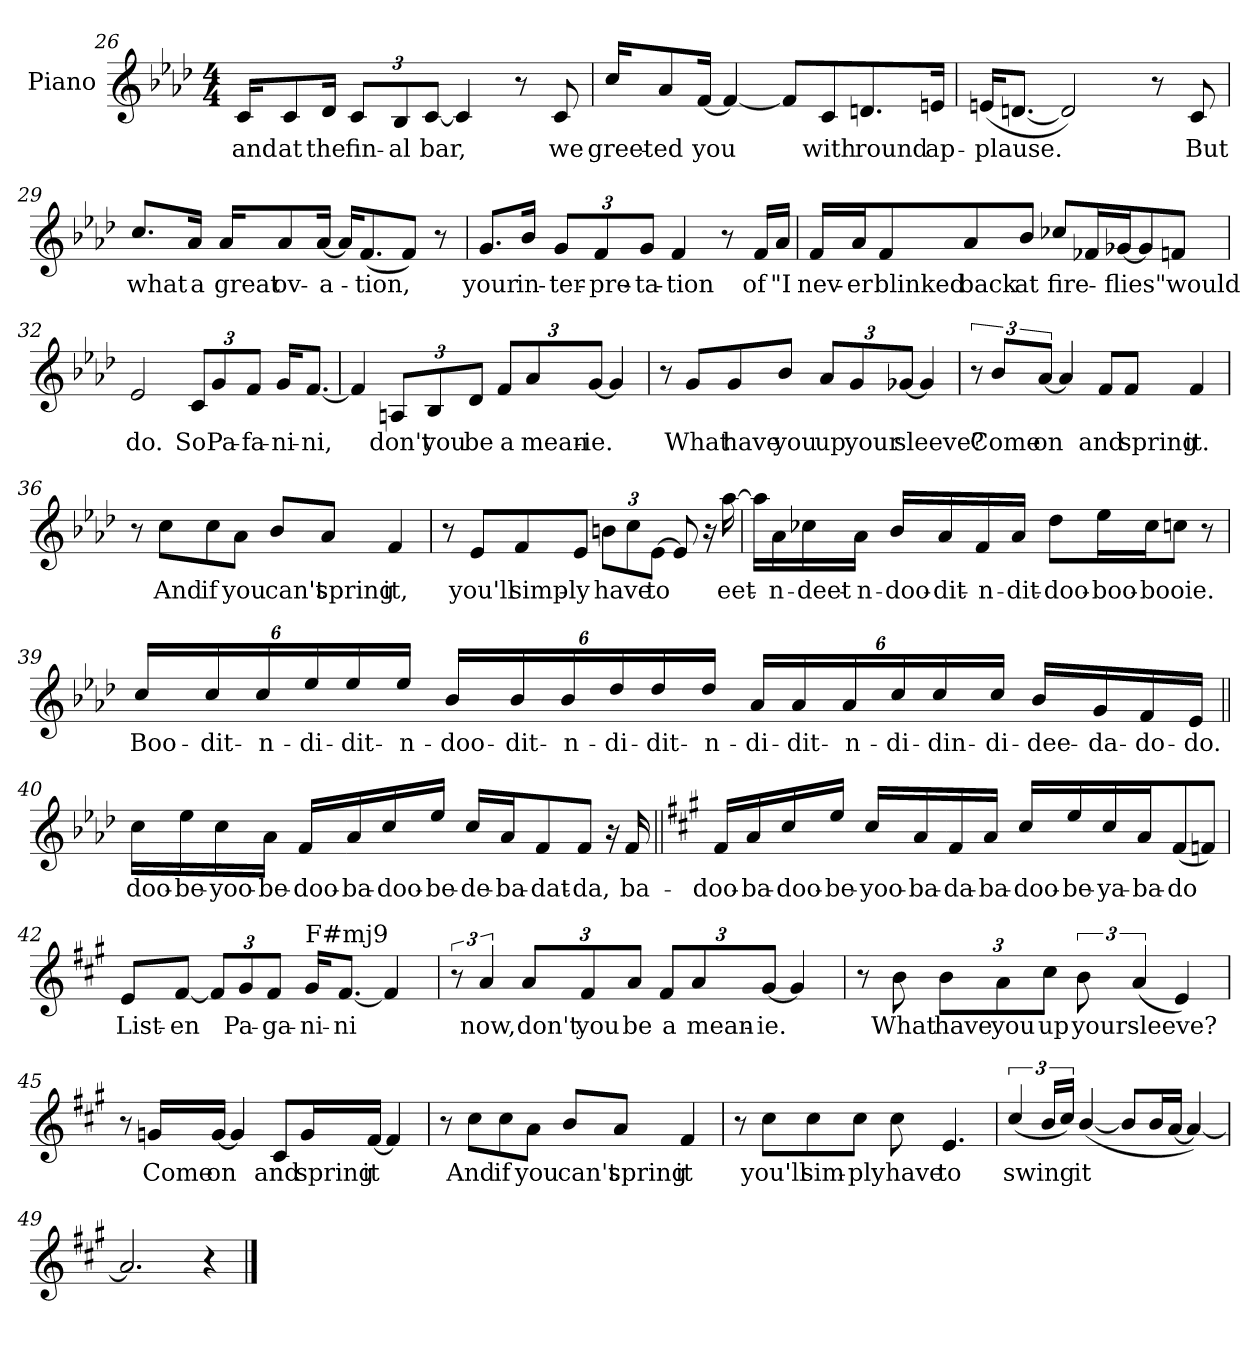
**kern	**text
*part1	*part1
*staff1	*staff1
*I"Piano	*
*I'Pno.	*
!!LO:LB:g=z
*clefG2	*
*k[b-e-a-d-]	*
*A-:	*
*M4/4	*
=26	=26
16c/KL	and
8c/	at
16d-/Jk	the
*Xbrackettup	*
12c/L	fin-
12B-/	-al
[12c/J	bar,
4c/]	.
8r	.
8c/	we
=27	=27
16cc/KL	greet-
8a-/	-ed
[16f/Jk	you
4f/_	.
8f/L]	.
8c/	with
8.dn/	round
16en/Jk	ap-
!!LO:LB:g=z
=28	=28
(16en/KL	-plause.
[8.dn/J	.
2d/])	.
8r	.
8c/	But
=29	=29
8.cc/L	what
16a-/Jk	a
16a-/KL	great
8a-/	ov-
[16a-/Jk	-a-
16a-/KL]	.
(8.f/	-tion,
8f/J)	.
8r	.
!!LO:LB:g=z
=30	=30
8.g/L	your
16b-/Jk	in-
12g/L	-ter-
12f/	-pre-
12g/J	-ta-
4f/	-tion
8r	.
16f/LL	of
16a-/JJ	"I
=31	=31
16f/LL	nev-
16a-/J	-er
8f/	blinked
8a-/	back
8b-/J	at
8cc-X/L	fire-
16f-X/L	.
[16g-X/J	-flies"
8g-/]	.
8fn/J	would
!!LO:LB:g=z
=32	=32
2e-/	do.
12c/L	So
12g/	Pa-
12f/J	-fa-
16g/KL	-ni-
[8.f/J	-ni,
=33	=33
4f/]	.
12An/L	don't
12B-/	you
12d-/J	be
12f/L	a
12a-/	mean-
[12g/J	-ie.
4g/]	.
!!LO:PB:g=z
=34	=34
8r	.
8g/L	What
8g/	have
8b-/J	you
12a-/L	up
12g/	your
[12g-X/J	sleeve?
4g-/]	.
=35	=35
*brackettup	*
12r	.
12b-/L	Come
[12a-/J	on
4a-/]	.
8f/L	and
8f/J	spring
4f/	it.
!!LO:LB:g=z
=36	=36
8r	.
8cc\L	And
8cc\	if
8a-\J	you
8b-/L	can't
8a-/J	spring
4f/	it,
=37	=37
8r	.
8e-/L	you'll
8f/	simp-
8e-/J	-ly
*Xbrackettup	*
12bn\L	have
12cc\	.
[12e-\J	to
8e-/]	.
16r	.
[16aa-\	eet-
!!LO:LB:g=z
=38	=38
16aa-\LL]	.
16a-\	-n-
16cc-X\	-deet-
16a-\JJ	-n-
16b-/LL	-doo-
16a-/	-dit-
16f/	-n-
16a-/JJ	-dit-
8dd-\L	-doo-
16ee-\L	-boo-
16cc-\J	-booie.
8ccn\J	.
8r	.
!!LO:LB:g=z
=39	=39
24cc/LL	Boo-
24cc/	-dit-
24cc/	-n-
24ee-/	-di-
24ee-/	-dit-
24ee-/JJ	-n-
24b-/LL	-doo-
24b-/	-dit-
24b-/	-n-
24dd-/	-di-
24dd-/	-dit-
24dd-/JJ	-n-
24a-/LL	-di-
24a-/	-dit-
24a-/	-n-
24cc/	-di-
24cc/	-din-
24cc/JJ	-di-
16b-/LL	-dee-
16g/	-da-
16f/	-do-
16e-/JJ	-do.
!!LO:LB:g=z
=40||	=40||
16cc\LL	doo-
16ee-\	-be-
16cc\	-yoo-
16a-\JJ	-be-
16f/LL	-doo-
16a-/	-ba-
16cc/	-doo-
16ee-/JJ	-be-
16cc/LL	-de-
16a-/J	-ba-
8f/	-dat-
8f/J	-da,
16r	.
16f/	ba-
!!LO:LB:g=z
=41||	=41||
*k[f#c#g#]	*
*A:	*
16f#/LL	-doo-
16a/	-ba-
16cc#/	-doo-
16ee/JJ	-be-
16cc#/LL	-yoo-
16a/	-ba-
16f#/	-da-
16a/JJ	-ba-
16cc#/LL	-doo-
16ee/	-be-
16cc#/	-ya-
16a/J	-ba-
(8f#/	-do
8fn/J)	.
=42	=42
8e/L	List-
[8f#/J	-en
12f#/L]	.
12g#/	Pa-
12f#/J	-ga-
!LO:TX:a:t=F#mj9	!
16g#/KL	-ni-
[8.f#/J	-ni
4f#/]	.
!!LO:LB:g=z
=43	=43
*brackettup	*
12r	.
6a/	now,
*Xbrackettup	*
12a/L	don't
12f#/	you
12a/J	be
12f#/L	a
12a/	mean-
[12g#/J	-ie.
4g#/]	.
=44	=44
8r	.
8b\	What
12b\L	have
12a\	you
12cc#\J	up
*brackettup	*
12b\	your
(6a/	sleeve?
4e/)	.
!!LO:LB:g=z
=45	=45
8r	.
16gn/LL	Come
[16g/JJ	on
4g/]	.
8c#/L	and
16g/L	spring
[16f#/JJ	it
4f#/]	.
=46	=46
8r	.
8cc#\L	And
8cc#\	if
8a\J	you
8b/L	can't
8a/J	spring
4f#/	it
!!LO:LB:g=z
=47	=47
8r	.
8cc#\L	you'll
8cc#\	sim-
8cc#\J	-ply
8cc#\	have
4.e/	to
=48	=48
(6cc#/	swing
24b/LL	.
24cc#/JJ)	.
([4b/	it
8b/L]	.
16b/L	.
[16a/JJ	.
4a/_)	.
=49	=49
2.a/]	.
4r	.
==	==
*-	*-
